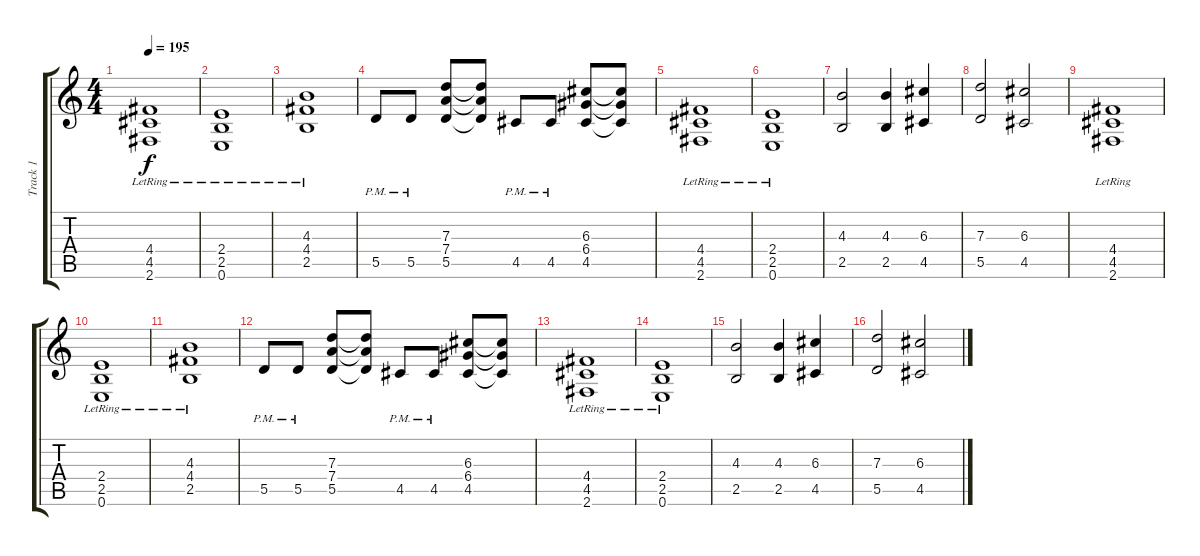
\track ("Track 1" "Track 1") {instrument overdrivenguitar}
\staff {score tabs}
\tuning (E4 B3 G3 D3 A2 E2) {hide}
\ts (4 4)
\tempo 195
\clef g2
\ks c
(4.4{lr} 4.5{lr} 2.6{lr}).1{dy f} |
(2.4{lr} 2.5{lr} 0.6{lr}).1 |
(4.3{lr} 4.4{lr} 2.5{lr}).1 |
5.5{pm}.8 5.5{pm}.8 (7.3 7.4 5.5).8 (7.3{t} 7.4{t} 5.5{t}).8 4.5{pm}.8 4.5{pm}.8 (6.3 6.4 4.5).8 (6.3{t} 6.4{t} 4.5{t}).8 |
(4.4{lr} 4.5{lr} 2.6{lr}).1 |
(2.4{lr} 2.5{lr} 0.6{lr}).1 |
(4.3 2.5).2 (4.3 2.5).4 (6.3 4.5).4 |
(7.3 5.5).2 (6.3 4.5).2 |
(4.4{lr} 4.5{lr} 2.6{lr}).1 |
(2.4{lr} 2.5{lr} 0.6{lr}).1 |
(4.3{lr} 4.4{lr} 2.5{lr}).1 |
5.5{pm}.8 5.5{pm}.8 (7.3 7.4 5.5).8 (7.3{t} 7.4{t} 5.5{t}).8 4.5{pm}.8 4.5{pm}.8 (6.3 6.4 4.5).8 (6.3{t} 6.4{t} 4.5{t}).8 |
(4.4{lr} 4.5{lr} 2.6{lr}).1 |
(2.4{lr} 2.5{lr} 0.6{lr}).1 |
(4.3 2.5).2 (4.3 2.5).4 (6.3 4.5).4 |
(7.3 5.5).2 (6.3 4.5).2
